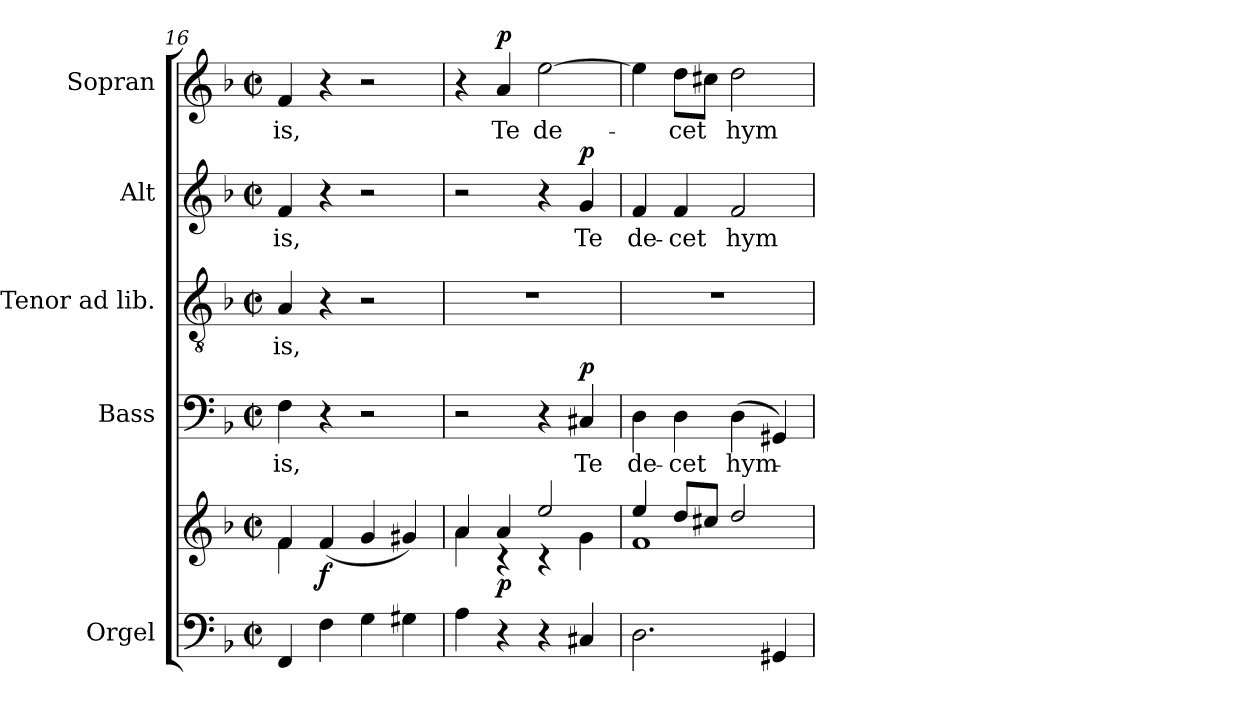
**kern	**kern	**dynam	**kern	**text	**dynam	**kern	**text	**kern	**text	**dynam	**kern	**text	**dynam
*part5	*part5	*part5	*part4	*part4	*part4	*part3	*part3	*part2	*part2	*part2	*part1	*part1	*part1
*staff6	*staff5	*staff5/6	*staff4	*staff4	*staff4	*staff3	*staff3	*staff2	*staff2	*staff2	*staff1	*staff1	*staff1
*I"Orgel	*	*	*I"Bass	*	*	*I"Tenor ad lib.	*	*I"Alt	*	*	*I"Sopran	*	*
*I'Org.	*	*	*I'B	*	*	*I'T	*	*I'A	*	*	*I'S	*	*
*clefF4	*clefG2	*	*clefF4	*	*	*clefGv2	*	*clefG2	*	*	*clefG2	*	*
*k[b-]	*k[b-]	*	*k[b-]	*	*	*k[b-]	*	*k[b-]	*	*	*k[b-]	*	*
*F:	*F:	*	*F:	*	*	*F:	*	*F:	*	*	*F:	*	*
*M2/2	*M2/2	*	*M2/2	*	*	*M2/2	*	*M2/2	*	*	*M2/2	*	*
*met(c|)	*met(c|)	*	*met(c|)	*	*	*met(c|)	*	*met(c|)	*	*	*met(c|)	*	*
=16	=16	=16	=16	=16	=16	=16	=16	=16	=16	=16	=16	=16	=16
*	*^	*	*	*	*	*	*	*	*	*	*	*	*
!	!	!	!	!	!LO:LY:b	!	!	!LO:LY:b	!	!LO:LY:b	!	!	!LO:LY:b	!
4FF/	4f/	4f\	.	4F\	-is,	.	4A/	-is,	4f/	-is,	.	4f/	-is,	.
!	!	!	!LO:DY:b	!	!	!	!	!	!	!	!	!	!	!
4F\	(<4f/	2.ryy	f	4r	.	.	4r	.	4r	.	.	4r	.	.
4G\	4g/	.	.	2r	.	.	2r	.	2r	.	.	2r	.	.
4G#X\	4g#X/)	.	.	.	.	.	.	.	.	.	.	.	.	.
!!LO:PB:g=z
=17	=17	=17	=17	=17	=17	=17	=17	=17	=17	=17	=17	=17	=17	=17
4A\	4a/	4a\	.	2r	.	.	1r	.	2r	.	.	4r	.	.
!	!	!	!LO:DY:b	!	!	!	!	!	!	!	!	!	!LO:LY:b	!LO:DY:a
4r	4a/	4rc	p	.	.	.	.	.	.	.	.	4a/	Te	p
!	!	!	!	!	!	!	!	!	!	!	!	!	!LO:LY:b	!
4r	2ee/	4rc	.	4r	.	.	.	.	4r	.	.	[2ee\	de-	.
!	!	!	!	!	!LO:LY:b	!LO:DY:a	!	!	!	!LO:LY:b	!LO:DY:a	!	!	!
4C#X/	.	4g\	.	4C#X/	Te	p	.	.	4g/	Te	p	.	.	.
=18	=18	=18	=18	=18	=18	=18	=18	=18	=18	=18	=18	=18	=18	=18
!	!	!	!	!	!LO:LY:b	!	!	!	!	!LO:LY:b	!	!	!	!
2.D\	4ee/	1f	.	4D\	de-	.	1r	.	4f/	de-	.	4ee\]	.	.
!	!	!	!	!	!LO:LY:b	!	!	!	!	!LO:LY:b	!	!	!LO:LY:b	!
.	8dd/L	.	.	4D\	-cet	.	.	.	4f/	-cet	.	8dd\L	-cet	.
.	8cc#X/J	.	.	.	.	.	.	.	.	.	.	8cc#X\J	.	.
!	!	!	!	!	!LO:LY:b	!	!	!	!	!LO:LY:b	!	!	!LO:LY:b	!
.	2dd/	.	.	(>4D\	hym-	.	.	.	2f/	hym-	.	2dd\	hym-	.
4GG#X/	.	.	.	4GG#X/)	.	.	.	.	.	.	.	.	.	.
*	*v	*v	*	*	*	*	*	*	*	*	*	*	*	*
=	=	=	=	=	=	=	=	=	=	=	=	=	=
*-	*-	*-	*-	*-	*-	*-	*-	*-	*-	*-	*-	*-	*-
